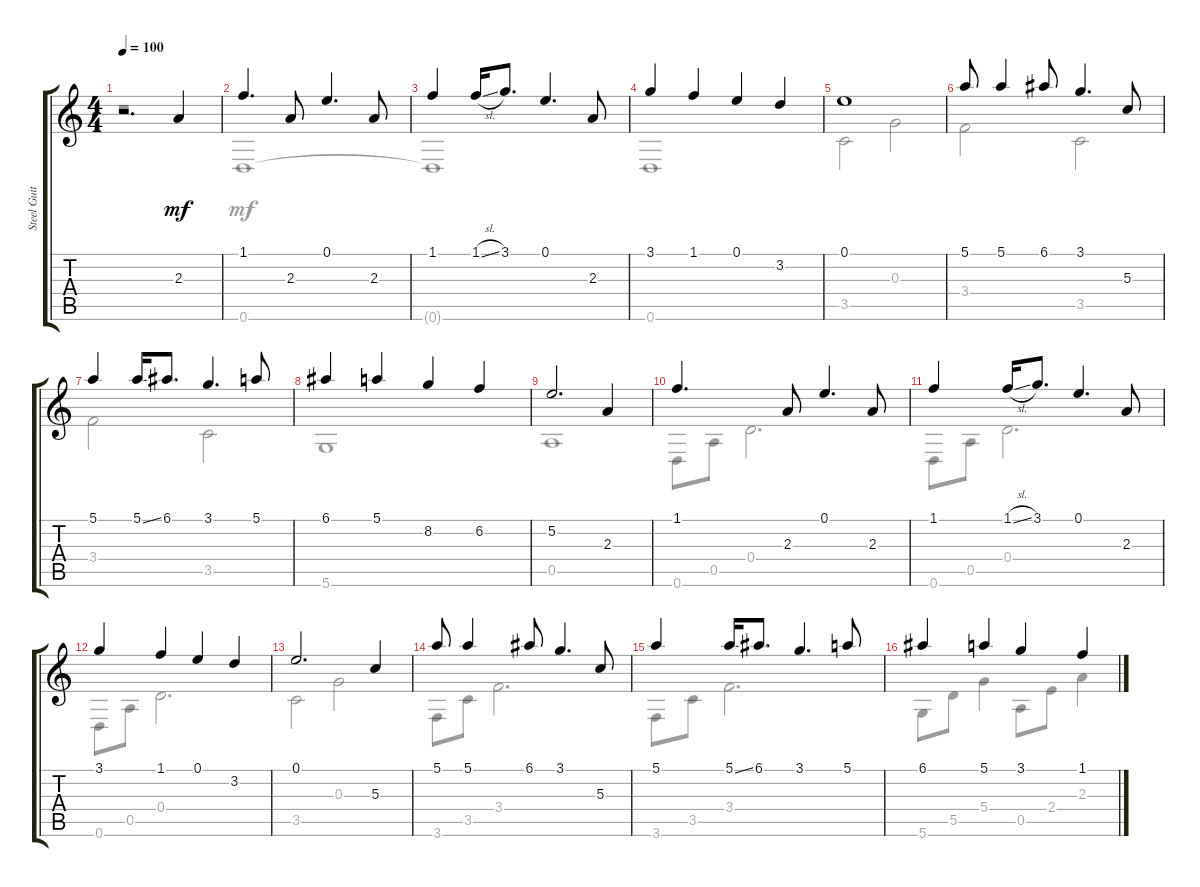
\track ("Steel Guitar" "Steel Guit") {instrument acousticguitarsteel}
\staff {score tabs}
\tuning (E4 B3 G3 D3 A2 D2) {hide}
\voice
\ts (4 4)
\tempo 100
\clef g2
\ks c
r.2{d dy mf instrument acousticguitarsteel} 2.3.4 |
1.1.4{d} 2.3.8 0.1.4{d} 2.3.8 |
1.1.4 1.1{sl}.16 3.1.8{d} 0.1.4{d} 2.3.8 |
3.1.4 1.1.4 0.1.4 3.2.4 |
0.1.1 |
5.1.8 5.1.4 6.1.8 3.1.4{d} 5.3.8 |
5.1.4 5.1{ss}.16 6.1.8{d} 3.1.4{d} 5.1.8 |
6.1.4 5.1.4 8.2.4 6.2.4 |
5.2.2{d} 2.3.4 |
1.1.4{d} 2.3.8 0.1.4{d} 2.3.8 |
1.1.4 1.1{sl}.16 3.1.8{d} 0.1.4{d} 2.3.8 |
3.1.4 1.1.4 0.1.4 3.2.4 |
0.1.2{d} 5.3.4 |
5.1.8 5.1.4 6.1.8 3.1.4{d} 5.3.8 |
5.1.4 5.1{ss}.16 6.1.8{d} 3.1.4{d} 5.1.8 |
6.1.4 5.1.4 3.1.4 1.1.4
\voice
\clef g2
\ottava regular
\simile none
\ks c
r.1{dy mf} |
0.6.1 |
0.6{t}.1 |
0.6.1 |
3.5.2 0.3.2 |
3.4.2 3.5.2 |
3.4.2 3.5.2 |
5.6.1 |
0.5.1 |
0.6.8 0.5.8 0.4.2{d} |
0.6.8 0.5.8 0.4.2{d} |
0.6.8 0.5.8 0.4.2{d} |
3.5.2 0.3.2 |
3.6.8 3.5.8 3.4.2{d} |
3.6.8 3.5.8 3.4.2{d} |
5.6.8 5.5.8 5.4.4 0.5.8 2.4.8 2.3.4
